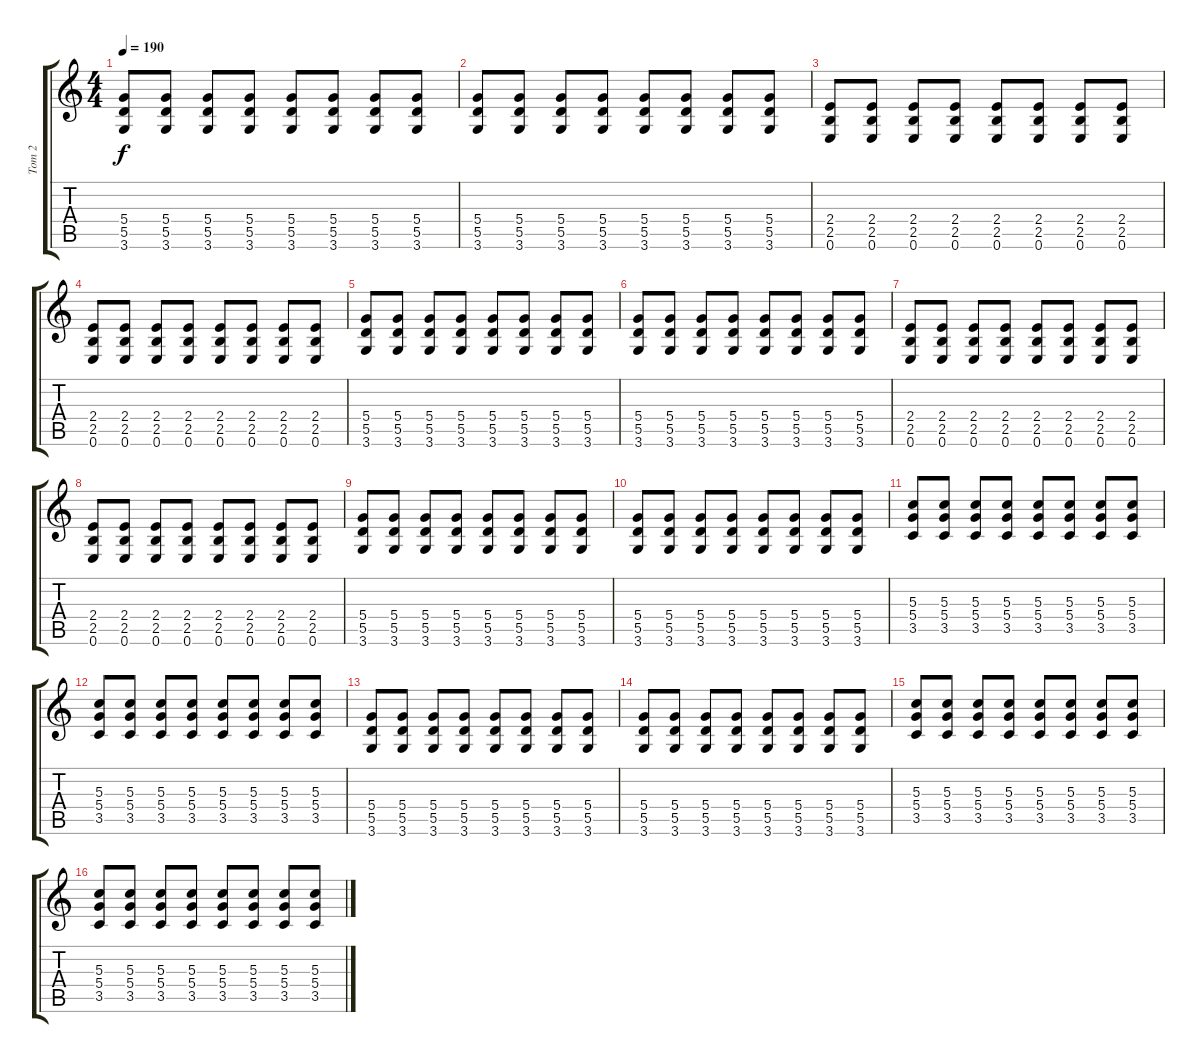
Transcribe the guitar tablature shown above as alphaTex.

\track ("Tom 2" "Tom 2") {instrument distortionguitar}
\staff {score tabs}
\tuning (E4 B3 G3 D3 A2 E2) {hide}
\ts (4 4)
\tempo 190
\clef g2
\ks c
(5.4 5.5 3.6).8{dy f} (5.4 5.5 3.6).8 (5.4 5.5 3.6).8 (5.4 5.5 3.6).8 (5.4 5.5 3.6).8 (5.4 5.5 3.6).8 (5.4 5.5 3.6).8 (5.4 5.5 3.6).8 |
(5.4 5.5 3.6).8 (5.4 5.5 3.6).8 (5.4 5.5 3.6).8 (5.4 5.5 3.6).8 (5.4 5.5 3.6).8 (5.4 5.5 3.6).8 (5.4 5.5 3.6).8 (5.4 5.5 3.6).8 |
(2.4 2.5 0.6).8 (2.4 2.5 0.6).8 (2.4 2.5 0.6).8 (2.4 2.5 0.6).8 (2.4 2.5 0.6).8 (2.4 2.5 0.6).8 (2.4 2.5 0.6).8 (2.4 2.5 0.6).8 |
(2.4 2.5 0.6).8 (2.4 2.5 0.6).8 (2.4 2.5 0.6).8 (2.4 2.5 0.6).8 (2.4 2.5 0.6).8 (2.4 2.5 0.6).8 (2.4 2.5 0.6).8 (2.4 2.5 0.6).8 |
(5.4 5.5 3.6).8 (5.4 5.5 3.6).8 (5.4 5.5 3.6).8 (5.4 5.5 3.6).8 (5.4 5.5 3.6).8 (5.4 5.5 3.6).8 (5.4 5.5 3.6).8 (5.4 5.5 3.6).8 |
(5.4 5.5 3.6).8 (5.4 5.5 3.6).8 (5.4 5.5 3.6).8 (5.4 5.5 3.6).8 (5.4 5.5 3.6).8 (5.4 5.5 3.6).8 (5.4 5.5 3.6).8 (5.4 5.5 3.6).8 |
(2.4 2.5 0.6).8 (2.4 2.5 0.6).8 (2.4 2.5 0.6).8 (2.4 2.5 0.6).8 (2.4 2.5 0.6).8 (2.4 2.5 0.6).8 (2.4 2.5 0.6).8 (2.4 2.5 0.6).8 |
(2.4 2.5 0.6).8 (2.4 2.5 0.6).8 (2.4 2.5 0.6).8 (2.4 2.5 0.6).8 (2.4 2.5 0.6).8 (2.4 2.5 0.6).8 (2.4 2.5 0.6).8 (2.4 2.5 0.6).8 |
(5.4 5.5 3.6).8 (5.4 5.5 3.6).8 (5.4 5.5 3.6).8 (5.4 5.5 3.6).8 (5.4 5.5 3.6).8 (5.4 5.5 3.6).8 (5.4 5.5 3.6).8 (5.4 5.5 3.6).8 |
(5.4 5.5 3.6).8 (5.4 5.5 3.6).8 (5.4 5.5 3.6).8 (5.4 5.5 3.6).8 (5.4 5.5 3.6).8 (5.4 5.5 3.6).8 (5.4 5.5 3.6).8 (5.4 5.5 3.6).8 |
(5.3 5.4 3.5).8 (5.3 5.4 3.5).8 (5.3 5.4 3.5).8 (5.3 5.4 3.5).8 (5.3 5.4 3.5).8 (5.3 5.4 3.5).8 (5.3 5.4 3.5).8 (5.3 5.4 3.5).8 |
(5.3 5.4 3.5).8 (5.3 5.4 3.5).8 (5.3 5.4 3.5).8 (5.3 5.4 3.5).8 (5.3 5.4 3.5).8 (5.3 5.4 3.5).8 (5.3 5.4 3.5).8 (5.3 5.4 3.5).8 |
(5.4 5.5 3.6).8 (5.4 5.5 3.6).8 (5.4 5.5 3.6).8 (5.4 5.5 3.6).8 (5.4 5.5 3.6).8 (5.4 5.5 3.6).8 (5.4 5.5 3.6).8 (5.4 5.5 3.6).8 |
(5.4 5.5 3.6).8 (5.4 5.5 3.6).8 (5.4 5.5 3.6).8 (5.4 5.5 3.6).8 (5.4 5.5 3.6).8 (5.4 5.5 3.6).8 (5.4 5.5 3.6).8 (5.4 5.5 3.6).8 |
(5.3 5.4 3.5).8 (5.3 5.4 3.5).8 (5.3 5.4 3.5).8 (5.3 5.4 3.5).8 (5.3 5.4 3.5).8 (5.3 5.4 3.5).8 (5.3 5.4 3.5).8 (5.3 5.4 3.5).8 |
(5.3 5.4 3.5).8 (5.3 5.4 3.5).8 (5.3 5.4 3.5).8 (5.3 5.4 3.5).8 (5.3 5.4 3.5).8 (5.3 5.4 3.5).8 (5.3 5.4 3.5).8 (5.3 5.4 3.5).8
